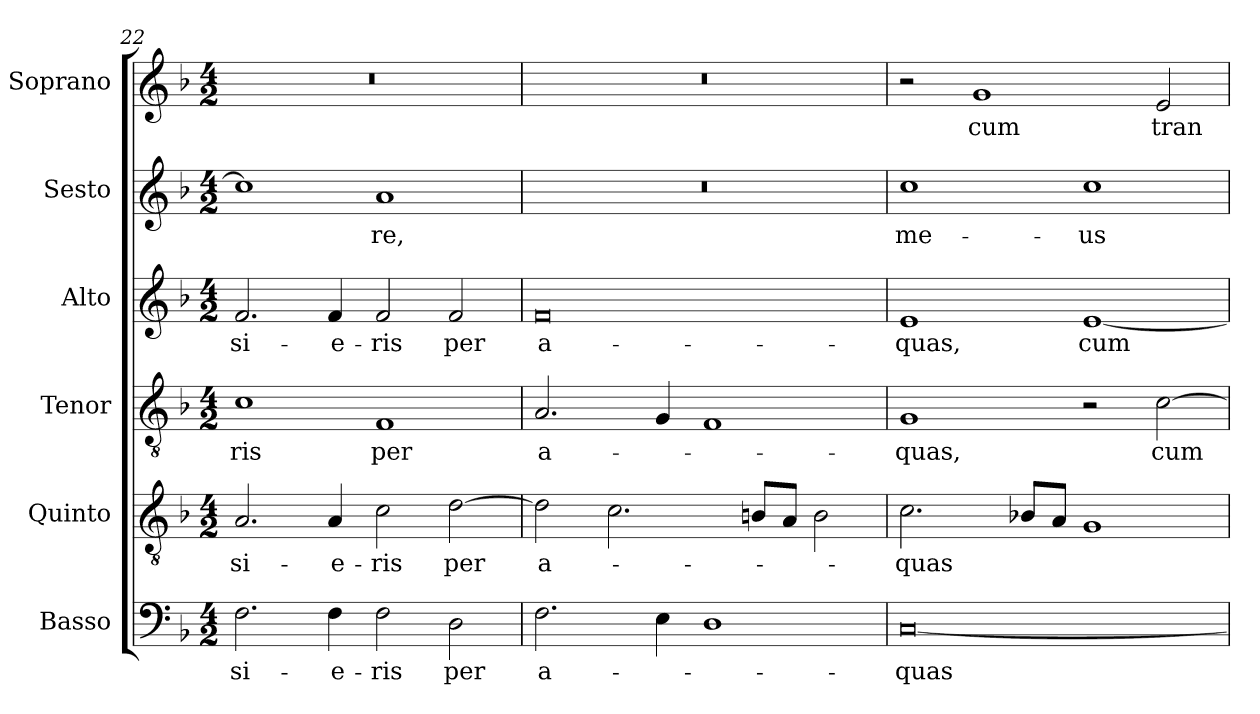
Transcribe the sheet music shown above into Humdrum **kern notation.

**kern	**text	**kern	**text	**kern	**text	**kern	**text	**kern	**text	**kern	**text
*part6	*part6	*part5	*part5	*part4	*part4	*part3	*part3	*part2	*part2	*part1	*part1
*staff6	*staff6	*staff5	*staff5	*staff4	*staff4	*staff3	*staff3	*staff2	*staff2	*staff1	*staff1
*I"Basso	*	*I"Quinto	*	*I"Tenor	*	*I"Alto	*	*I"Sesto	*	*I"Soprano	*
*I'B.	*	*I'Q.	*	*I'T.	*	*I'A.	*	*I'Ss.	*	*I'S.	*
*clefF4	*	*clefGv2	*	*clefGv2	*	*clefG2	*	*clefG2	*	*clefG2	*
*	*	*ITrd7c12	*	*ITrd7c12	*	*	*	*	*	*	*
*k[b-]	*	*k[b-]	*	*k[b-]	*	*k[b-]	*	*k[b-]	*	*k[b-]	*
*F:	*	*F:	*	*F:	*	*F:	*	*F:	*	*F:	*
*M4/2	*	*M4/2	*	*M4/2	*	*M4/2	*	*M4/2	*	*M4/2	*
=22	=22	=22	=22	=22	=22	=22	=22	=22	=22	=22	=22
!	!LO:LY:b:color=#000000	!	!	!	!	!	!	!	!	!	!
!	!	!	!LO:LY:b:color=#000000	!	!	!	!	!	!	!	!
!	!	!	!	!	!LO:LY:b:color=#000000	!	!	!	!	!	!
!	!	!	!	!	!	!	!LO:LY:b:color=#000000	!	!	!LO:N:vis=1	!
2.Fi\	-si-	2.AAi/	-si-	1Ci	-ris	2.fi/	-si-	1cci]	.	0r	.
!	!LO:LY:b:color=#000000	!	!	!	!	!	!	!	!	!	!
!	!	!	!LO:LY:b:color=#000000	!	!	!	!	!	!	!	!
!	!	!	!	!	!	!	!LO:LY:b:color=#000000	!	!	!	!
4Fi\	-e-	4AAi/	-e-	.	.	4fi/	-e-	.	.	.	.
!	!LO:LY:b:color=#000000	!	!	!	!	!	!	!	!	!	!
!	!	!	!LO:LY:b:color=#000000	!	!	!	!	!	!	!	!
!	!	!	!	!	!LO:LY:b:color=#000000	!	!	!	!	!	!
!	!	!	!	!	!	!	!LO:LY:b:color=#000000	!	!	!	!
!	!	!	!	!	!	!	!	!	!LO:LY:b:color=#000000	!	!
2Fi\	-ris	2Ci\	-ris	1FFi	per	2fi/	-ris	1ai	-re,	.	.
!	!LO:LY:b:color=#000000	!	!	!	!	!	!	!	!	!	!
!	!	!	!LO:LY:b:color=#000000	!	!	!	!	!	!	!	!
!	!	!	!	!	!	!	!LO:LY:b:color=#000000	!	!	!	!
2Di\	per	[2Di\	per	.	.	2fi/	per	.	.	.	.
=23	=23	=23	=23	=23	=23	=23	=23	=23	=23	=23	=23
!	!LO:LY:b:color=#000000	!	!	!	!	!	!	!	!	!	!
!	!	!	!LO:LY:b:color=#000000	!	!	!	!	!	!	!	!
!	!	!	!	!	!LO:LY:b:color=#000000	!	!	!	!	!	!
!	!	!	!	!	!	!	!LO:LY:b:color=#000000	!LO:N:vis=1	!	!LO:N:vis=1	!
2.Fi\	a-	2Di\]	a-	2.AAi/	a-	0fi	a-	0r	.	0r	.
.	.	2.Ci\	.	.	.	.	.	.	.	.	.
4Ei\	.	.	.	4GGi/	.	.	.	.	.	.	.
1Di	.	.	.	1FFi	.	.	.	.	.	.	.
.	.	8BBni/L	.	.	.	.	.	.	.	.	.
.	.	8AAi/J	.	.	.	.	.	.	.	.	.
.	.	2BBi\	.	.	.	.	.	.	.	.	.
=24	=24	=24	=24	=24	=24	=24	=24	=24	=24	=24	=24
!	!LO:LY:b:color=#000000	!	!	!	!	!	!	!	!	!	!
!	!	!	!LO:LY:b:color=#000000	!	!	!	!	!	!	!	!
!	!	!	!	!	!LO:LY:b:color=#000000	!	!	!	!	!	!
!	!	!	!	!	!	!	!LO:LY:b:color=#000000	!	!	!	!
!	!	!	!	!	!	!	!	!	!LO:LY:b:color=#000000	!	!
[0Ci	-quas	2.Ci\	-quas	1GGi	-quas,	1ei	-quas,	1cci	me-	2r	.
!	!	!	!	!	!	!	!	!	!	!	!LO:LY:b:color=#000000
.	.	.	.	.	.	.	.	.	.	1gi	cum
.	.	8BB-Xi/L	.	.	.	.	.	.	.	.	.
.	.	8AAi/J	.	.	.	.	.	.	.	.	.
!	!	!	!	!	!	!	!LO:LY:b:color=#000000	!	!	!	!
!	!	!	!	!	!	!	!	!	!LO:LY:b:color=#000000	!	!
.	.	1GGi	.	2r	.	[1ei	cum	1cci	-us	.	.
!	!	!	!	!	!LO:LY:b:color=#000000	!	!	!	!	!	!
!	!	!	!	!	!	!	!	!	!	!	!LO:LY:b:color=#000000
.	.	.	.	[2Ci\	cum	.	.	.	.	2ei/	tran-
=	=	=	=	=	=	=	=	=	=	=	=
*-	*-	*-	*-	*-	*-	*-	*-	*-	*-	*-	*-
